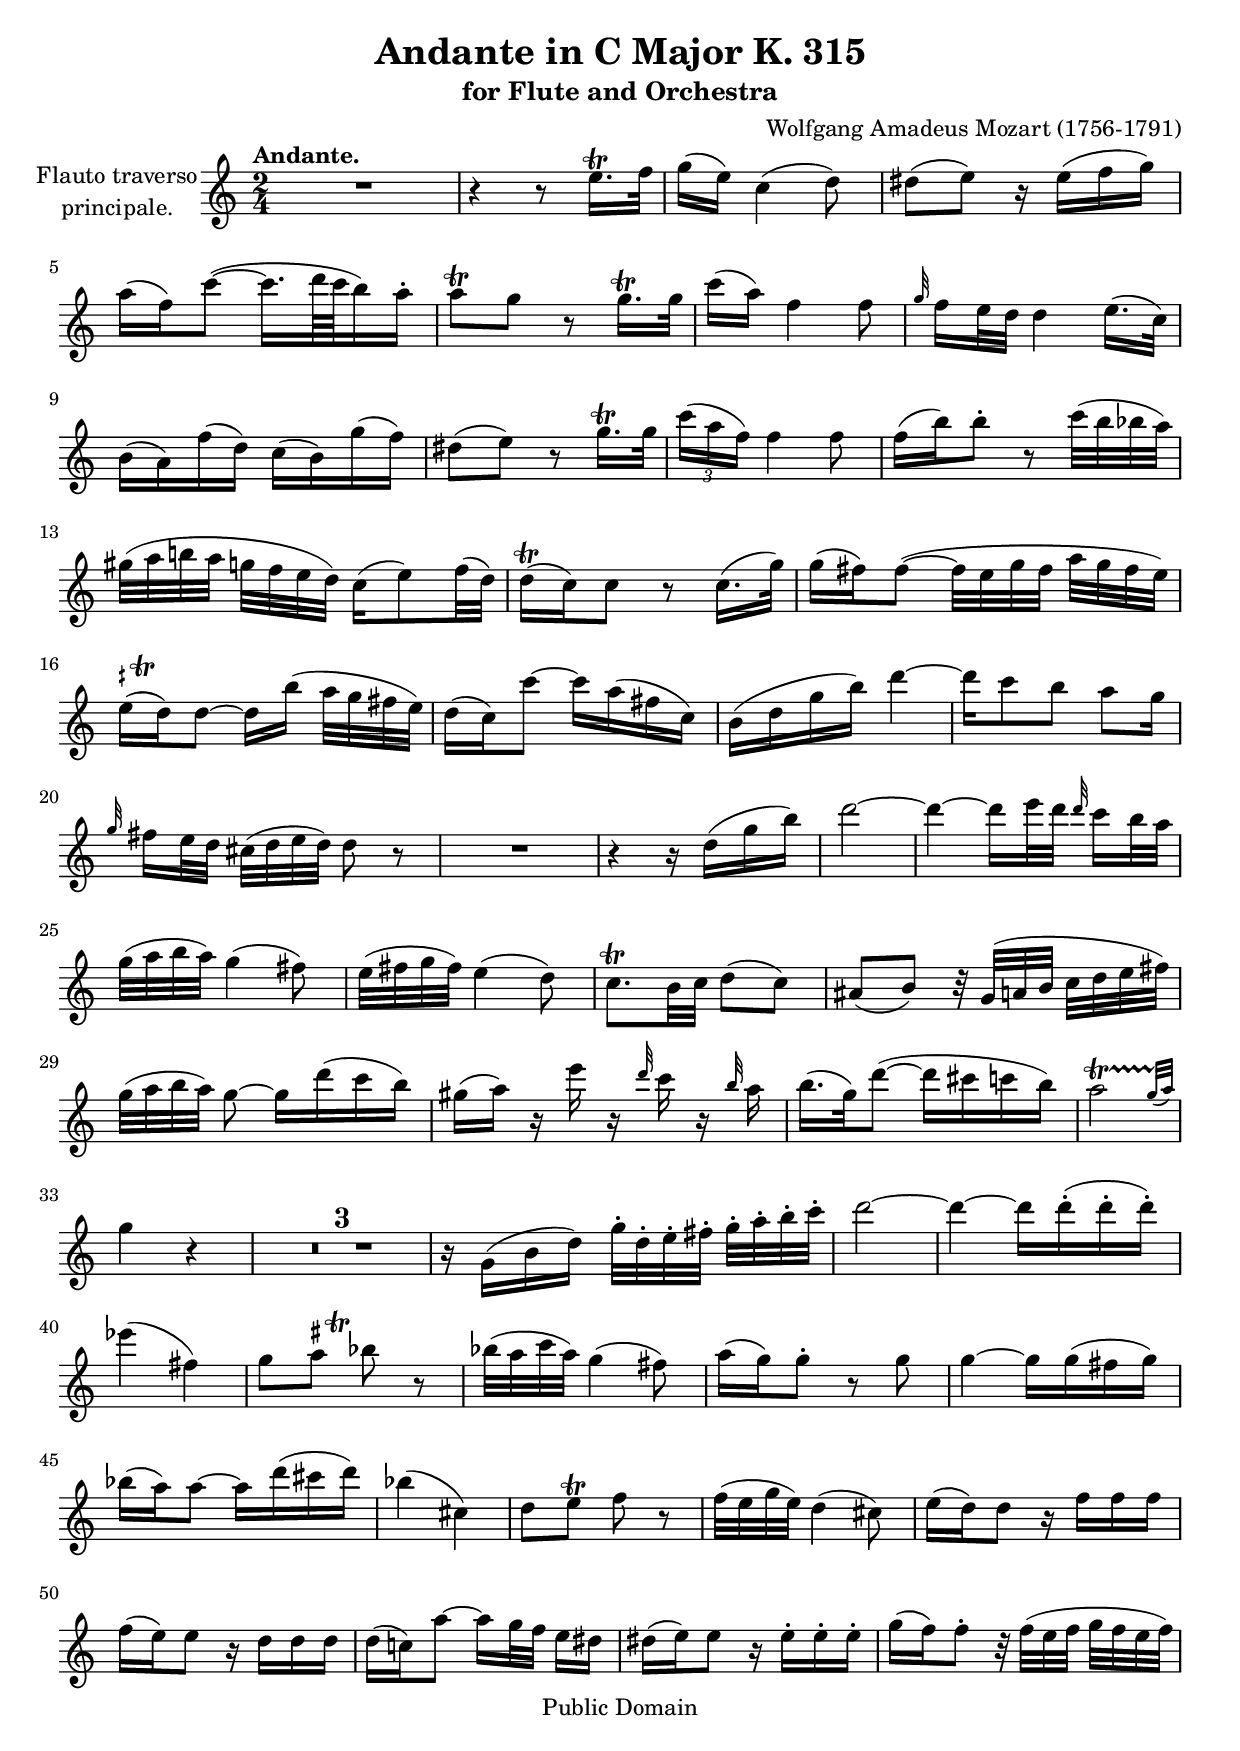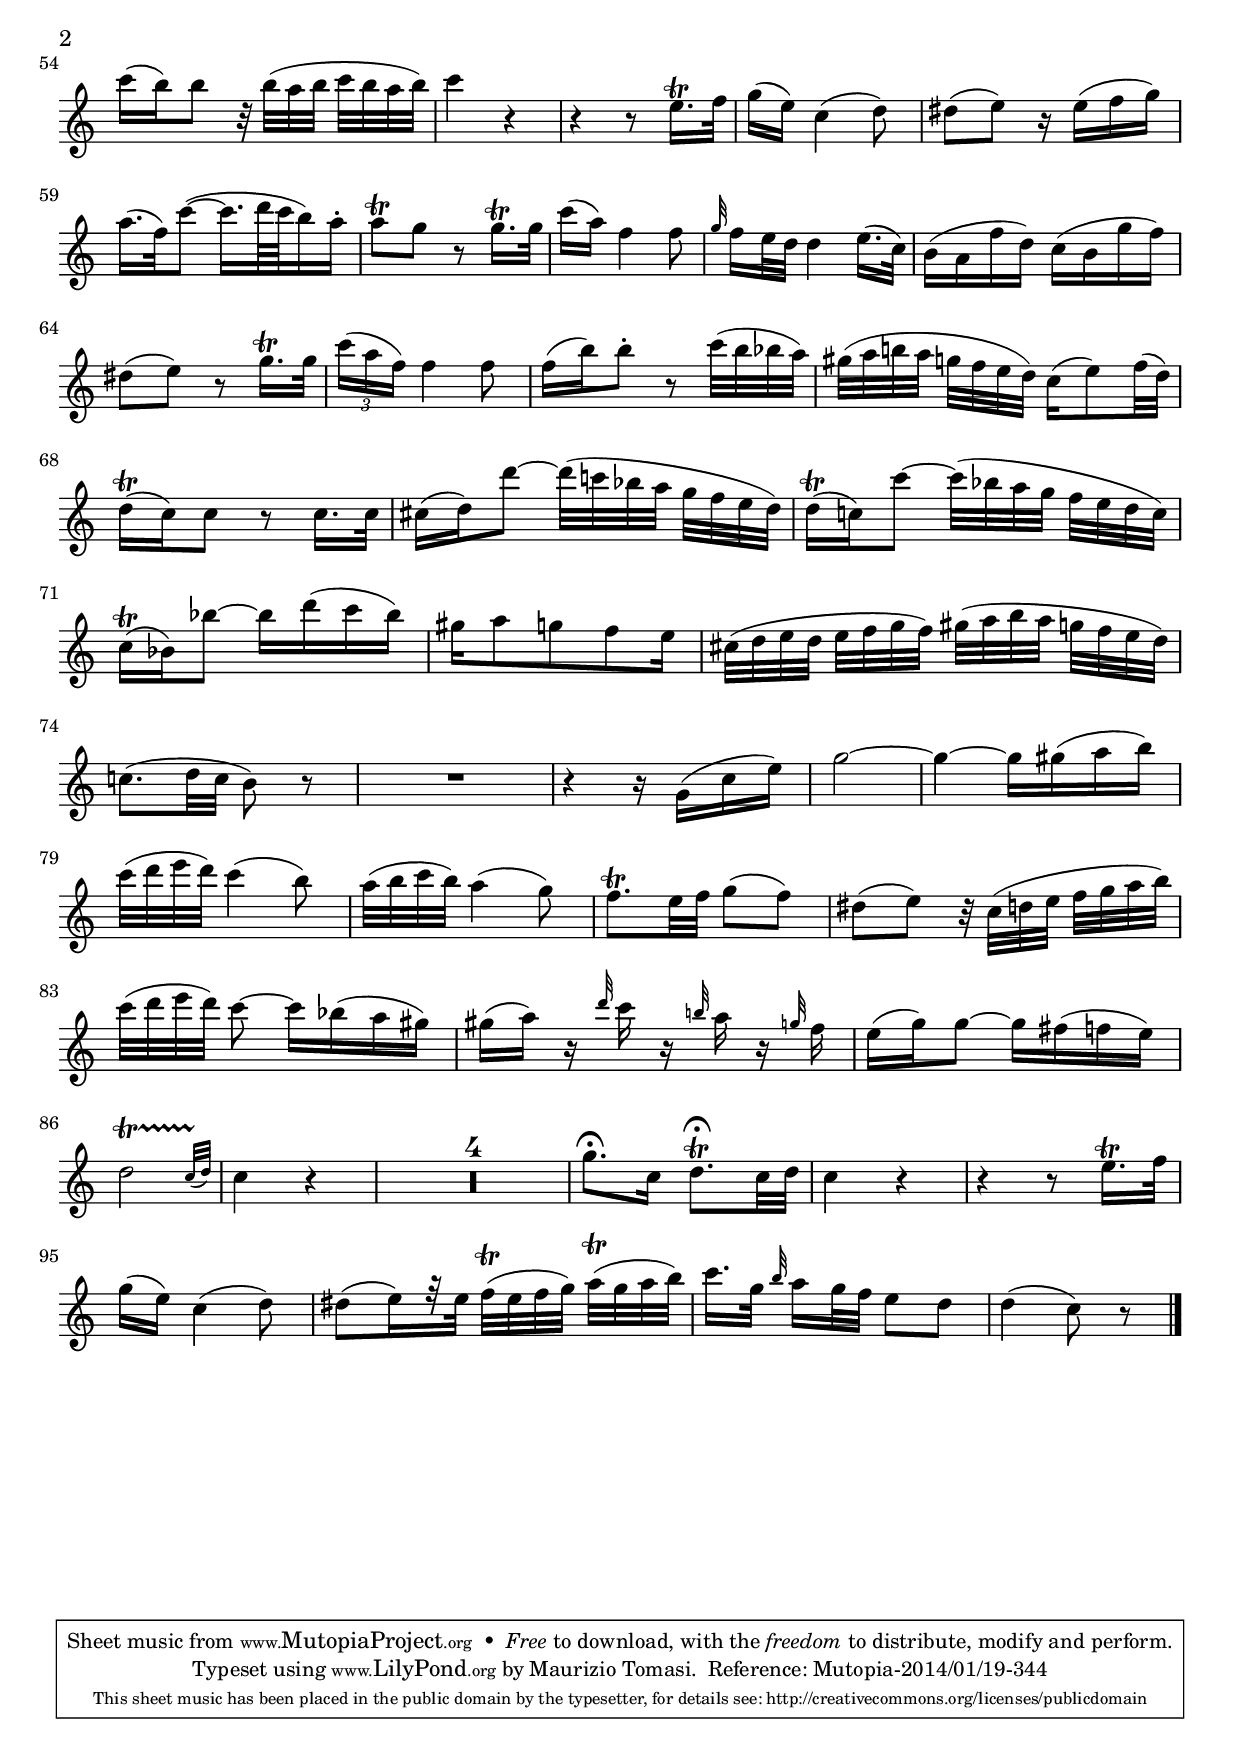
% -*- LilyPond -*-

\version "2.18.0"

\include "defs.ly"
\version "2.18.0"

flutePart =  \relative e'' {
#(define afterGraceFraction (cons 15 16))
    \key c \major
    \clef violin

    \noTupletBracket

    R2
    | r4 r8 e16.\trill f32
    | g16( e) c4( d8)
    | dis( e) r16 e( f g)
    | a( f) c'8( ~ c16. d64 c b16) a-.
    | a8\trill g r g16.\trill g32
    | c16( a) f4 f8
    | \grace { g32 } f16 e32 d d4 e16.( c32)
    | b16( a) f'( d) c( b) g'( f)

% 10
    | dis8( e) r g16.\trill g32
    | \tuplet 3/2 { c16( a f) } f4 f8
    | f16( b) b8-. r c32( b bes a)
    | gis( a b! a g[ f e d)] c16( e8) f32( d)
    | d16(\trill c) c8 r c16.( g'32)
    | g16( fis) fis8( ~ fis32 e g fis a[ g fis e)]
    | e16(^\markup { \tiny \semisharp
		      \hspace #0.3 \musicglyph #"scripts.trill" }
      d) d8 ~ d16 b'( a32[ g fis e)]
    | d16( c) c'8 ~ c16 a( fis c)
    | b( d g b) d4 ~
    | d16 c8 b a[ g16]

% 20
    | \grace { g32 } fis16 e32 d cis[( d e d)] d8 r
    | R2
    | r4 r16 d( g b)
    | d2 ~
    | d4 ~ d16 e32 d \grace { d32 } c16[ b32 a]
    | g( a b a) g4( fis8)
    | e32( fis g fis) e4( d8)
    | c8.\trill b32 c d8( c)
    | ais( b) r32 g( a b c[ d e fis)]
    | g[( a b a)] g8 ~ g16 d'( c b)

% 30
    | gis( a) r e' r \grace { d32 } c16 r \grace { b32 } a16
    | b16.( g32) d'8( ~ d16 cis c b)
    | \afterGrace a2 \startTrillSpan { g32[( a)] \stopTrillSpan }
    | g4 r
    | R2*3
    | r16 g,( b d) g32-. d-. e-. fis-. g-.[ a-. b-. c-.]
    | d2 ~
    | d4 ~ d16 \raiseSlur d-.( d-. d-.)

% 40
    | es4( fis,)
    | g8 a^\markup { \tiny \sharp
		     \hspace #0.3 \musicglyph #"scripts.trill" }
      bes r
    | bes32( a c a) g4( fis8)
    | a16( g) g8-. r g
    | g4 ~ g16 g( fis g)
    | bes( a) a8 ~ a16 d( cis d)
    | bes4( cis,)
    | d8 e\trill f r
    | f32( e g e) d4( cis8)
    | e16( d) d8 r16 f f f

% 50
    | f( e) e8 r16 d d d
    | d( c!) a'8 ~ a16 g32 f e16[ dis]
    | dis( e) e8 r16 e-. e-. e-.
    | g( f) f8-. r32 f( e f g[ f e f)]
    | c'16( b) b8 r32 b( a b c[ b a b)]
    | c4 r
    | r r8 e,16.\trill f32
    | g16( e) c4( d8)
    | dis( e) r16 e( f g)
    | a16.[( f32) c'8(] ~ c16. d64 c b16) a-.

% 60
    | a8\trill g r g16.\trill g32
    | c16( a) f4 f8
    | \grace { g32 } f16e32 d d4 e16.( c32)
    | b16( a f'd) c( b g' f)
    | dis8( e) r g16.\trill g32
    | \tuplet 3/2 { c16( a f) } f4 f8
    | f16( b) b8-. r c32( b bes a)
    | gis[( a b! a] g[ f e d)] c16( e8) f32( d)
    | d16(\trill c) c8 r c16. c32
    | cis16( d) d'8 ~ d32[( c! bes a] g[ f e d)]

% 70
    | d16(\trill c!) c'8 ~ c32[( bes a g] f[ e d c)]
    | c16(\trill bes) bes'8 ~ bes16 d( c bes)
    | gis a8 g f e16
    | cis32[( d e d] e[ f g f)] gis[( a b a] g[ f e d)]
    | c!8.( d32 c b8) r
    | R2
    | r4 r16 g( c e)
    | g2 ~
    | g4 ~ g16 gis( a b)
    | c32( d e d) c4( b8)

% 80
    | a32( b c b) a4( g8)
    | f8.\trill e32 f g8( f)
    | dis( e) r32 c[( d e] f g a b)
    | c[( d e d)] c8 ~ c16[ bes( a gis)]
    | gis( a) r \grace { d32 } c16 r \grace { b!32 } a16 r \grace { g32 } f16
    | e( g) g8 ~ g16 fis( f e)
    | \afterGrace d2 \startTrillSpan { c32[( d)] \stopTrillSpan}
    | c4 r
    | R2*4

% 92
    | g'8.\fermata c,16 d8.\trill\fermata c32 d
    | c4 r
    | r r8 e16.\trill f32
    | g16( e) c4( d8)
    | dis[( e16) r32 e] \raiseScript f32[(\trill e f g)]
      \raiseScript a[(\trill g a b)]
    | c16. g32 \grace { b } a16[ g32 f] e8 d
    | d4( c8) r

    \bar "|."
}


\score {
  \new Staff = "flute" \with {
    midiInstrument = #"flute"
    instrumentName = \markup {
      \center-column { "Flauto traverso" "principale." }
    }
  } <<
    \override Score.BarNumber.padding = #3
    \compressFullBarRests

    \time 2/4
    \tempo "Andante."
    \flutePart
  >>

  \midi {
    \tempo 4 = 46
  }

  \layout {
    indent = 24 \mm
  }
}
